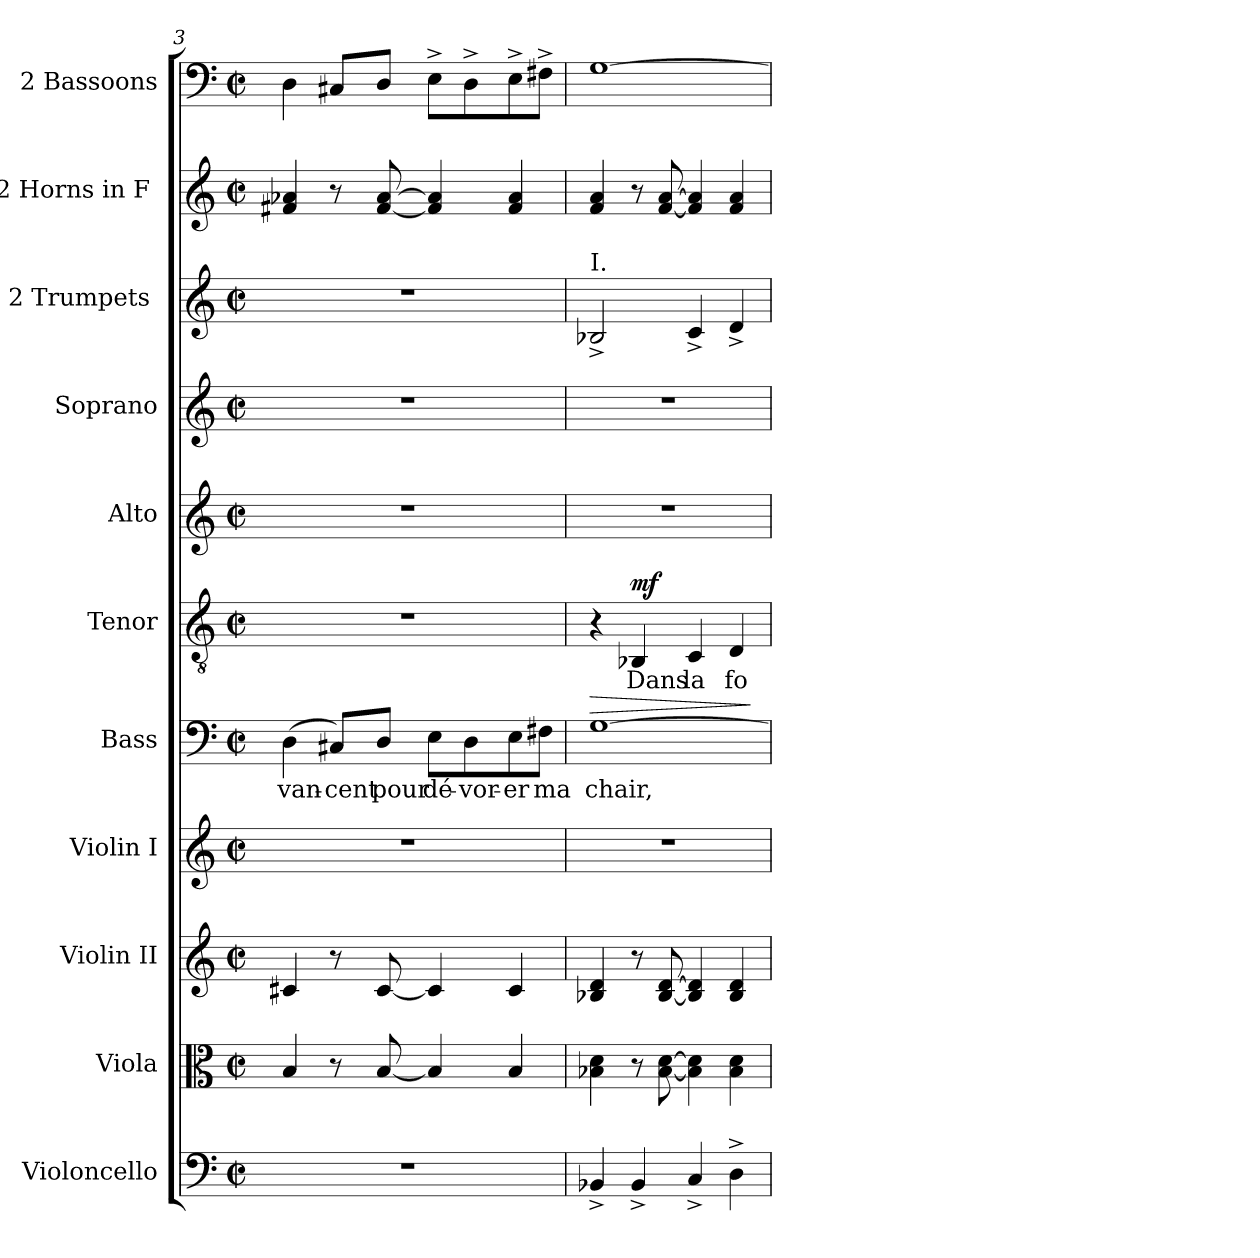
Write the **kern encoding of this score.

**kern	**kern	**kern	**kern	**kern	**text	**dynam	**kern	**text	**dynam	**kern	**kern	**kern	**kern	**kern
*part11	*part10	*part9	*part8	*part7	*part7	*part7	*part6	*part6	*part6	*part5	*part4	*part3	*part2	*part1
*staff11	*staff10	*staff9	*staff8	*staff7	*staff7	*staff7	*staff6	*staff6	*staff6	*staff5	*staff4	*staff3	*staff2	*staff1
*I"Violoncello	*I"Viola	*I"Violin II	*I"Violin I	*I"Bass	*	*	*I"Tenor	*	*	*I"Alto	*I"Soprano	*I"2 Trumpets [C]	*I"2 Horns in F [C]	*I"2 Bassoons
*I'Vc.	*I'Vla.	*I'Vln. II	*I'Vln. I	*I'B.	*	*	*I'T.	*	*	*I'A.	*I'S.	*I'Tpt.	*I'Hn.	*I'Bsn.
*clefF4	*clefC3	*clefG2	*clefG2	*clefF4	*	*	*clefGv2	*	*	*clefG2	*clefG2	*clefG2	*clefG2	*clefF4
*	*	*	*	*	*	*	*ITrd7c12	*	*	*	*	*	*	*
*k[]	*k[]	*k[]	*k[]	*k[]	*	*	*k[]	*	*	*k[]	*k[]	*k[]	*k[]	*k[]
*C:	*C:	*C:	*C:	*C:	*	*	*C:	*	*	*C:	*C:	*C:	*C:	*C:
*M2/2	*M2/2	*M2/2	*M2/2	*M2/2	*	*	*M2/2	*	*	*M2/2	*M2/2	*M2/2	*M2/2	*M2/2
*met(c|)	*met(c|)	*met(c|)	*met(c|)	*met(c|)	*	*	*met(c|)	*	*	*met(c|)	*met(c|)	*met(c|)	*met(c|)	*met(c|)
=3	=3	=3	=3	=3	=3	=3	=3	=3	=3	=3	=3	=3	=3	=3
1r	4B	4c#X	1r	(4D	-van-	.	1r	.	.	1r	1r	1r	4f#X 4a-X	4D
.	8r	8r	.	8C#XL)	-cent	.	.	.	.	.	.	.	8r	8C#XL
.	[8B	[8c#	.	8DJ	pour	.	.	.	.	.	.	.	[8f# [8a-	8DJ
.	4B]	4c#]	.	8EL	dé-	.	.	.	.	.	.	.	4f#] 4a-]	8E^L
.	.	.	.	8D	-vor-	.	.	.	.	.	.	.	.	8D^
.	4B	4c#	.	8E	-er	.	.	.	.	.	.	.	4f# 4a-	8E^
.	.	.	.	8F#XJ	ma	.	.	.	.	.	.	.	.	8F#X^J
=4	=4	=4	=4	=4	=4	=4	=4	=4	=4	=4	=4	=4	=4	=4
!	!	!	!	!	!	!	!	!	!	!	!	!LO:TX:a:t=I.	!	!
!	!	!	!	!	!	!LO:HP:a	!	!	!	!	!	!	!	!
4BB-X^	4B-X 4d	4B-X 4d	1r	[1G	chair,	>	4r	.	.	1r	1r	2B-X^	4f 4a	[1G
!	!	!	!	!	!	!	!	!	!LO:DY:a	!	!	!	!	!
4BB-^	8r	8r	.	.	.	.	4BBB-X	Dans	mf	.	.	.	8r	.
.	[8B- [8d	[8B- [8d	.	.	.	.	.	.	.	.	.	.	[8f [8a	.
4C^	4B-] 4d]	4B-] 4d]	.	.	.	.	4CC	la	.	.	.	4c^	4f] 4a]	.
4D^	4B- 4d	4B- 4d	.	.	.	.	4DD	fo	.	.	.	4d^	4f 4a	.
.	.	.	.	.	.	]	.	.	.	.	.	.	.	.
=	=	=	=	=	=	=	=	=	=	=	=	=	=	=
*-	*-	*-	*-	*-	*-	*-	*-	*-	*-	*-	*-	*-	*-	*-
